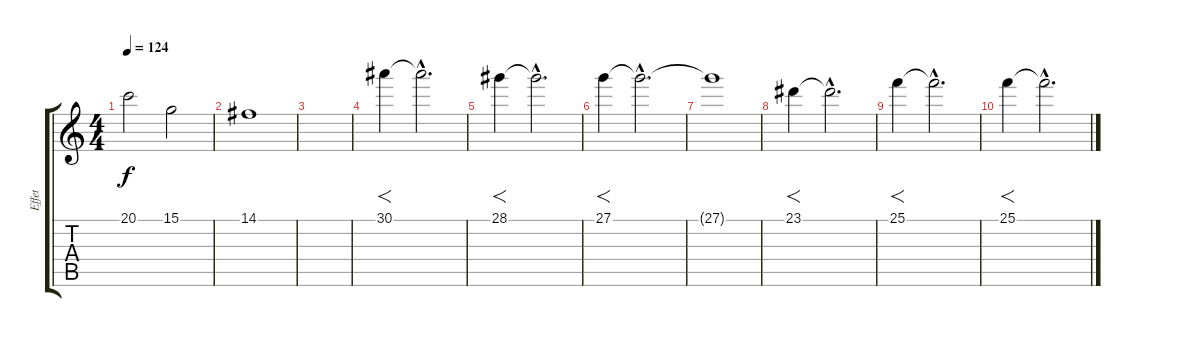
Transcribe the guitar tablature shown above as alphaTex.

\track ("Effet" "Effet") {instrument lead1square}
\staff {score tabs}
\tuning (E4 B3 G3 D3 A2 E2) {hide}
\ts (4 4)
\tempo 124
\clef g2
\ks c
20.1.2{dy f} 15.1.2 |
14.1.1 |
|
30.1.4{f instrument lead1square} 30.1{hac t}.2{d} |
28.1.4{f} 28.1{hac t}.2{d} |
27.1.4{f} 27.1{hac t}.2{d} |
27.1{t}.1 |
23.1.4{f} 23.1{hac t}.2{d} |
25.1.4{f} 25.1{hac t}.2{d} |
25.1.4{f} 25.1{hac t}.2{d}
